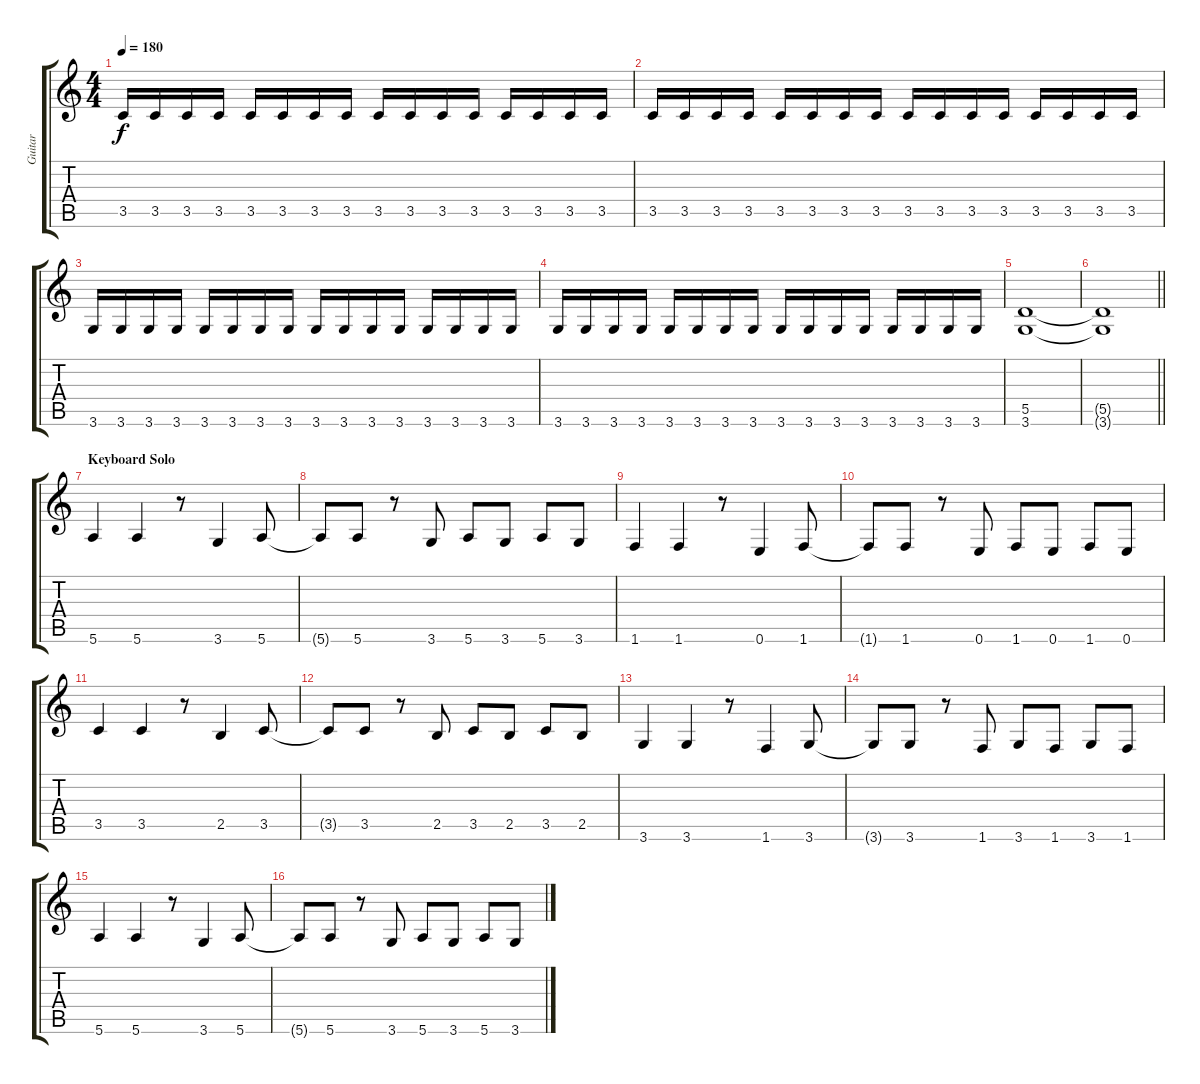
\track ("Guitar " "Guitar ") {instrument distortionguitar}
\staff {score tabs}
\tuning (E4 B3 G3 D3 A2 E2) {hide}
\ts (4 4)
\tempo 180
\clef g2
\ks c
3.5.16{dy f} 3.5.16 3.5.16 3.5.16 3.5.16 3.5.16 3.5.16 3.5.16 3.5.16 3.5.16 3.5.16 3.5.16 3.5.16 3.5.16 3.5.16 3.5.16 |
3.5.16 3.5.16 3.5.16 3.5.16 3.5.16 3.5.16 3.5.16 3.5.16 3.5.16 3.5.16 3.5.16 3.5.16 3.5.16 3.5.16 3.5.16 3.5.16 |
3.6.16 3.6.16 3.6.16 3.6.16 3.6.16 3.6.16 3.6.16 3.6.16 3.6.16 3.6.16 3.6.16 3.6.16 3.6.16 3.6.16 3.6.16 3.6.16 |
3.6.16 3.6.16 3.6.16 3.6.16 3.6.16 3.6.16 3.6.16 3.6.16 3.6.16 3.6.16 3.6.16 3.6.16 3.6.16 3.6.16 3.6.16 3.6.16 |
(5.5 3.6).1 |
\barLineRight lightlight
(5.5{t} 3.6{t}).1 |
\section ("" "Keyboard Solo")
5.6.4 5.6.4 r.8 3.6.4 5.6.8 |
5.6{t}.8 5.6.8 r.8 3.6.8 5.6.8 3.6.8 5.6.8 3.6.8 |
1.6.4 1.6.4 r.8 0.6.4 1.6.8 |
1.6{t}.8 1.6.8 r.8 0.6.8 1.6.8 0.6.8 1.6.8 0.6.8 |
3.5.4 3.5.4 r.8 2.5.4 3.5.8 |
3.5{t}.8 3.5.8 r.8 2.5.8 3.5.8 2.5.8 3.5.8 2.5.8 |
3.6.4 3.6.4 r.8 1.6.4 3.6.8 |
3.6{t}.8 3.6.8 r.8 1.6.8 3.6.8 1.6.8 3.6.8 1.6.8 |
5.6.4 5.6.4 r.8 3.6.4 5.6.8 |
5.6{t}.8 5.6.8 r.8 3.6.8 5.6.8 3.6.8 5.6.8 3.6.8
